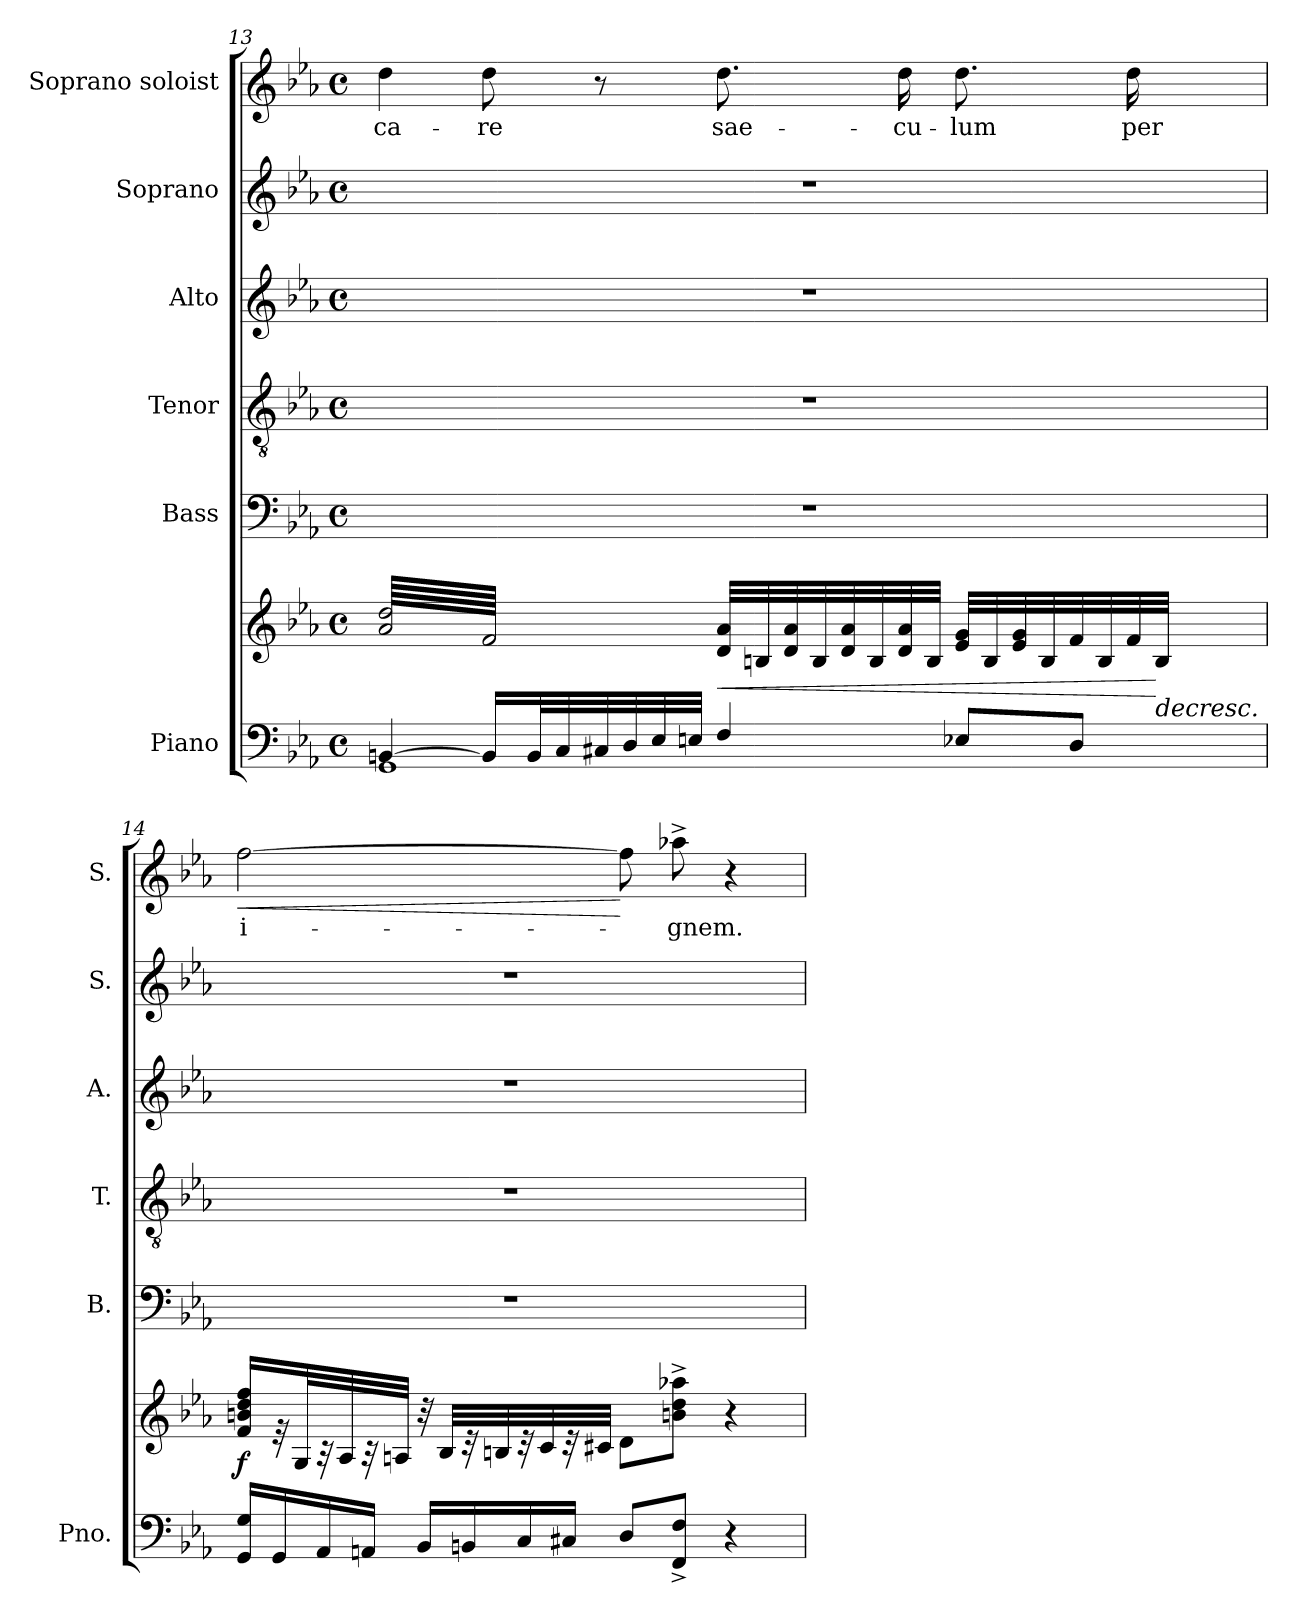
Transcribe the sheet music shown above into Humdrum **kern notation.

**kern	**kern	**dynam	**kern	**kern	**kern	**kern	**kern	**text	**dynam
*part6	*part6	*part6	*part5	*part4	*part3	*part2	*part1	*part1	*part1
*staff7	*staff6	*staff6/7	*staff5	*staff4	*staff3	*staff2	*staff1	*staff1	*staff1
*I"Piano	*	*	*I"Bass	*I"Tenor	*I"Alto	*I"Soprano	*I"Soprano soloist	*	*
*I'Pno.	*	*	*I'B.	*I'T.	*I'A.	*I'S.	*I'S.	*	*
!!LO:LB:g=z
*clefF4	*clefG2	*	*clefF4	*clefGv2	*clefG2	*clefG2	*clefG2	*	*
*	*	*	*	*ITrd7c12	*	*	*	*	*
*k[b-e-a-]	*k[b-e-a-]	*	*k[b-e-a-]	*k[b-e-a-]	*k[b-e-a-]	*k[b-e-a-]	*k[b-e-a-]	*	*
*E-:	*E-:	*	*E-:	*E-:	*E-:	*E-:	*E-:	*	*
*M4/4	*M4/4	*	*M4/4	*M4/4	*M4/4	*M4/4	*M4/4	*	*
*met(c)	*met(c)	*	*met(c)	*met(c)	*met(c)	*met(c)	*met(c)	*	*
=13	=13	=13	=13	=13	=13	=13	=13	=13	=13
*^	*	*	*	*	*	*	*	*	*
!	!	!	!	!	!	!	!	!	!LO:LY:b:color=#000000	!
*	*	*tremolo	*	*	*	*	*	*	*	*
[4BBni/	1GGi	64a-i/ 64ddiLLLL	.	1r	1r	1r	1r	4ddi\	-ca-	.
.	.	64fi/	.	.	.	.	.	.	.	.
.	.	64a-i/ 64ddi	.	.	.	.	.	.	.	.
.	.	64fi/	.	.	.	.	.	.	.	.
.	.	64a-i/ 64ddi	.	.	.	.	.	.	.	.
.	.	64fi/	.	.	.	.	.	.	.	.
.	.	64a-i/ 64ddi	.	.	.	.	.	.	.	.
.	.	64fi/	.	.	.	.	.	.	.	.
.	.	64a-i/ 64ddi	.	.	.	.	.	.	.	.
.	.	64fi/	.	.	.	.	.	.	.	.
.	.	64a-i/ 64ddi	.	.	.	.	.	.	.	.
.	.	64fi/	.	.	.	.	.	.	.	.
.	.	64a-i/ 64ddi	.	.	.	.	.	.	.	.
.	.	64fi/	.	.	.	.	.	.	.	.
.	.	64a-i/ 64ddi	.	.	.	.	.	.	.	.
.	.	64fi/	.	.	.	.	.	.	.	.
!	!	!	!	!	!	!	!	!	!LO:LY:b:color=#000000	!
16BBi/LL]	.	64a-i/ 64ddi	]	.	.	.	.	8ddi\	-re	.
.	.	64fi/	.	.	.	.	.	.	.	.
.	.	64a-i/ 64ddi	.	.	.	.	.	.	.	.
.	.	64fi/	.	.	.	.	.	.	.	.
32BBi/L	.	64a-i/ 64ddi	.	.	.	.	.	.	.	.
.	.	64fi/	.	.	.	.	.	.	.	.
32Ci/	.	64a-i/ 64ddi	.	.	.	.	.	.	.	.
.	.	64fi/	.	.	.	.	.	.	.	.
32C#Xi/	.	64a-i/ 64ddi	.	.	.	.	.	8r	.	.
.	.	64fi/	.	.	.	.	.	.	.	.
32Di/	.	64a-i/ 64ddi	.	.	.	.	.	.	.	.
.	.	64fi/	.	.	.	.	.	.	.	.
32E-i/	.	64a-i/ 64ddi	.	.	.	.	.	.	.	.
.	.	64fi/	.	.	.	.	.	.	.	.
32Eni/JJJ	.	64a-i/ 64ddi	.	.	.	.	.	.	.	.
.	.	64fi/JJJJ	.	.	.	.	.	.	.	.
*	*	*Xtremolo	*	*	*	*	*	*	*	*
!	!	!	!LO:HP:b	!	!	!	!	!	!	!
!	!	!	!	!	!	!	!	!	!LO:LY:b:color=#000000	!
4Fi/	.	32di/ 32a-iLLL	<	.	.	.	.	8.ddi\	sae-	.
.	.	.	.	.	.	.	.	.	.	.
.	.	32Bni/	.	.	.	.	.	.	.	.
.	.	.	.	.	.	.	.	.	.	.
.	.	32di/ 32a-i	.	.	.	.	.	.	.	.
.	.	.	.	.	.	.	.	.	.	.
.	.	32Bi/	.	.	.	.	.	.	.	.
.	.	.	.	.	.	.	.	.	.	.
.	.	32di/ 32a-i	.	.	.	.	.	.	.	.
.	.	.	.	.	.	.	.	.	.	.
.	.	32Bi/	.	.	.	.	.	.	.	.
.	.	.	.	.	.	.	.	.	.	.
!	!	!	!	!	!	!	!	!	!LO:LY:b:color=#000000	!
.	.	32di/ 32a-i	.	.	.	.	.	16ddi\	-cu-	.
.	.	.	.	.	.	.	.	.	.	.
.	.	32Bi/JJJ	.	.	.	.	.	.	.	.
.	.	.	.	.	.	.	.	.	.	.
!	!	!	!	!	!	!	!	!	!LO:LY:b:color=#000000	!
8E-Xi/L	.	32e-i/ 32giLLL	.	.	.	.	.	8.ddi\	-lum	.
.	.	32Bi/	.	.	.	.	.	.	.	.
.	.	32e-i/ 32gi	.	.	.	.	.	.	.	.
.	.	32Bi/	.	.	.	.	.	.	.	.
8Di/J	.	32fi/	.	.	.	.	.	.	.	.
.	.	32Bi/	.	.	.	.	.	.	.	.
!	!	!	!	!	!	!	!	!	!LO:LY:b:color=#000000	!
.	.	32fi/	.	.	.	.	.	16ddi\	per	.
!	!	!	!LO:HP:n=1:b	!	!	!	!	!	!	!
.	.	32Bi/JJJ	[ >	.	.	.	.	.	.	.
*v	*v	*	*	*	*	*	*	*	*	*
=14	=14	=14	=14	=14	=14	=14	=14	=14	=14
!	!	!	!	!	!	!	!	!LO:LY:b:color=#000000	!LO:HP:b
16GGi/ 16GiLL	16fi/ 16bni 16ddi 16ffiLL	f	1r	1r	1r	1r	[2ffi\	i-	<
16GGi/	32r	.	.	.	.	.	.	.	.
.	32Gi/L	.	.	.	.	.	.	.	.
16AA-i/	32r	.	.	.	.	.	.	.	.
.	32A-i/	.	.	.	.	.	.	.	.
16AAni/JJ	32r	.	.	.	.	.	.	.	.
.	32Ani/JJJ	.	.	.	.	.	.	.	.
16BB-i/LL	32r	.	.	.	.	.	.	.	.
.	32B-i/LLL	.	.	.	.	.	.	.	.
16BBni/	32r	.	.	.	.	.	.	.	.
.	32Bni/	.	.	.	.	.	.	.	.
16Ci/	32r	.	.	.	.	.	.	.	.
.	32ci/	.	.	.	.	.	.	.	.
16C#Xi/JJ	32r	.	.	.	.	.	.	.	.
.	32c#Xi/JJJ	.	.	.	.	.	.	.	.
8Di/L	8di\L	.	.	.	.	.	8ffi\]	.	[
!	!	!	!	!	!	!	!	!LO:LY:b:color=#000000	!
8FFi/^ 8Fi^J	8bni\^ 8ddi^ 8aa-Xi^J	.	.	.	.	.	8aa-X^i\	-gnem.	.
4r	4r	.	.	.	.	.	4r	.	.
=	=	=	=	=	=	=	=	=	=
*-	*-	*-	*-	*-	*-	*-	*-	*-	*-
